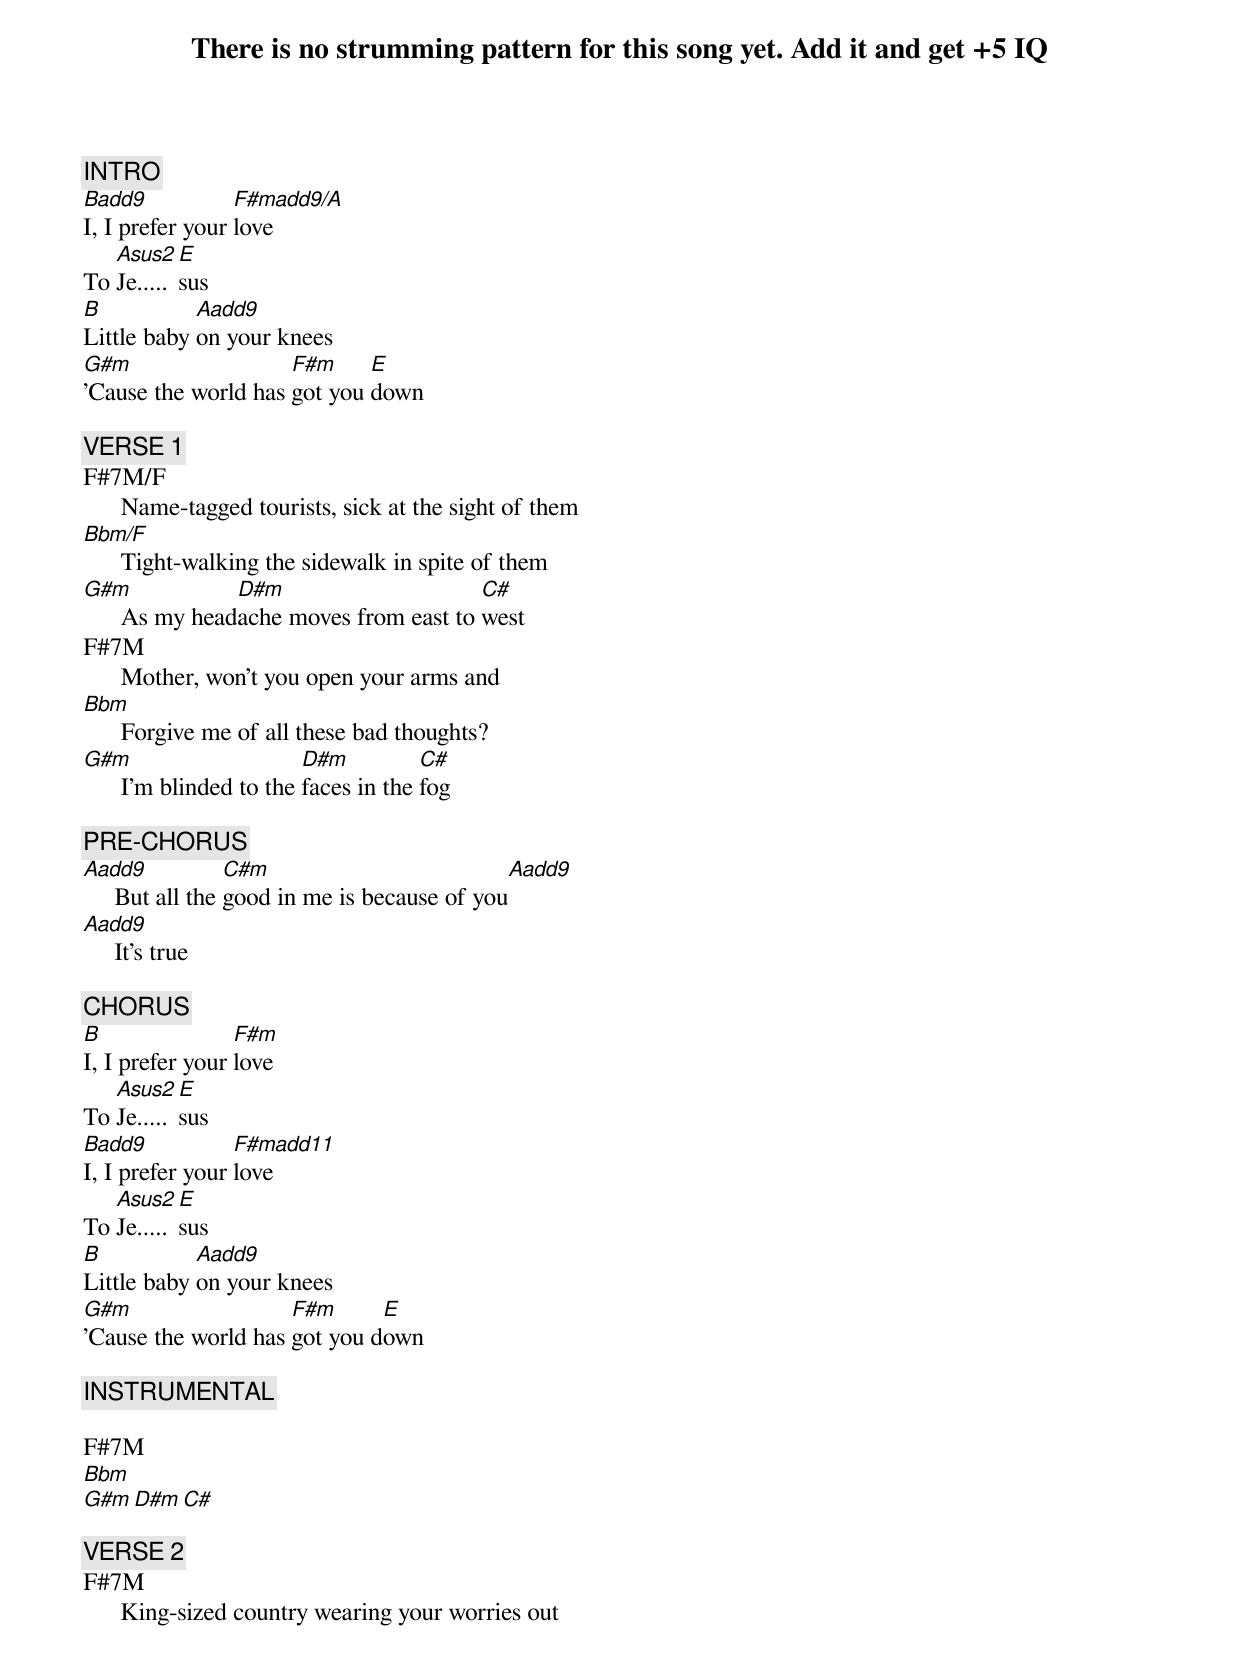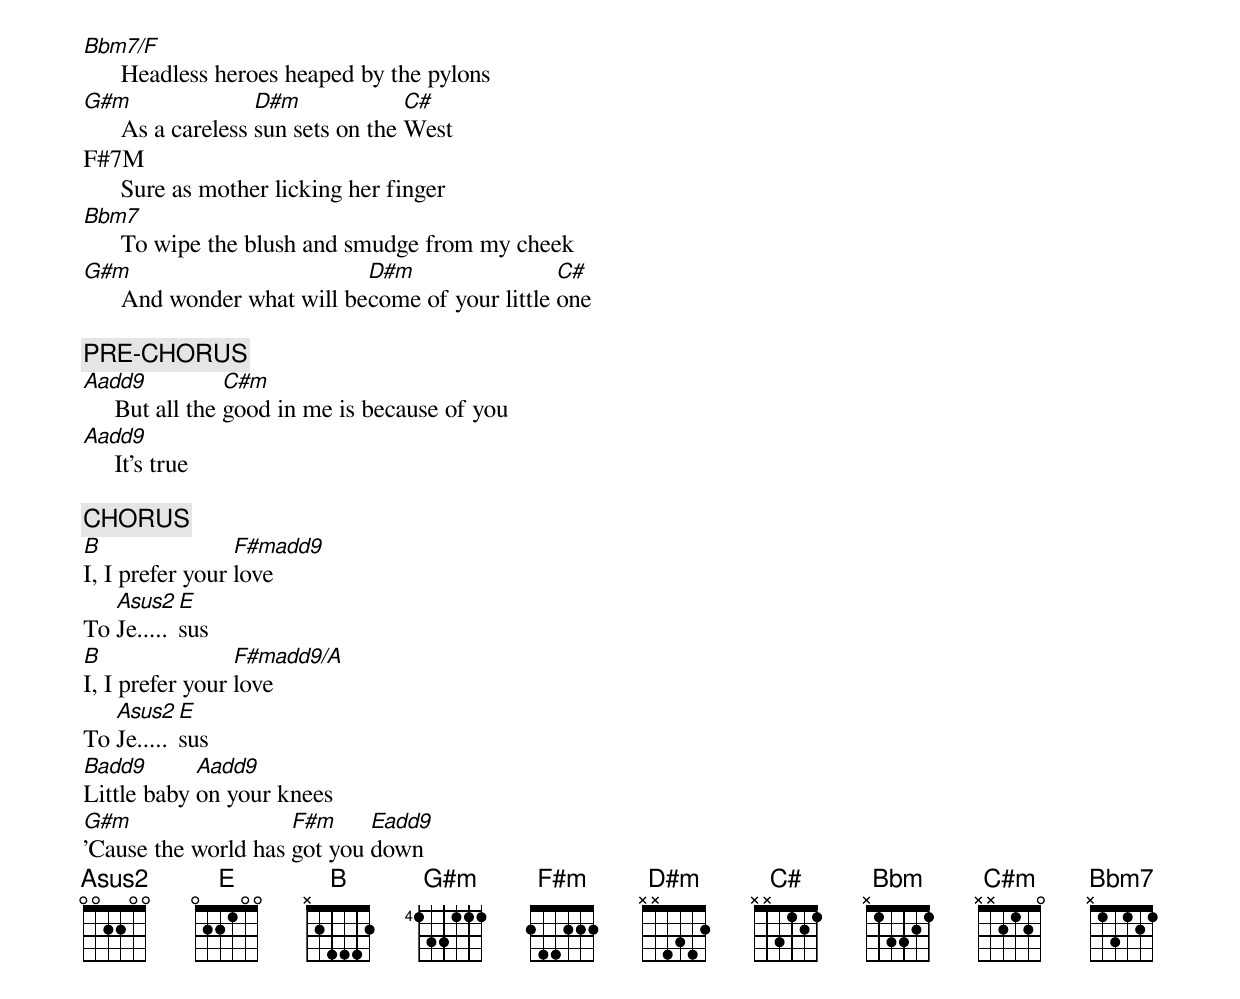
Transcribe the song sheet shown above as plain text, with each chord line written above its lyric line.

There is no strumming pattern for this song yet. Add it and get +5 IQ
[INTRO]
Badd9            F#madd9/A
I, I prefer your love
   Asus2  E
To Je.....sus
B           Aadd9
Little baby on your knees
G#m                  F#m     E
'Cause the world has got you down

[VERSE 1]
F#7M/F
      Name-tagged tourists, sick at the sight of them
Bbm/F
      Tight-walking the sidewalk in spite of them
G#m             D#m                     C#
      As my headache moves from east to west
F#7M
      Mother, won't you open your arms and
Bbm
      Forgive me of all these bad thoughts?
G#m                      D#m          C#
      I'm blinded to the faces in the fog

[PRE-CHORUS]
Aadd9            C#m                         Aadd9
     But all the good in me is because of you
Aadd9
     It's true

[CHORUS]
B                F#m
I, I prefer your love
   Asus2  E
To Je.....sus
Badd9            F#madd11
I, I prefer your love
   Asus2  E
To Je.....sus
B           Aadd9
Little baby on your knees
G#m                  F#m      E
'Cause the world has got you down

[INSTRUMENTAL]

F#7M
Bbm
G#m D#m C#

[VERSE 2]
F#7M
      King-sized country wearing your worries out
Bbm7/F
      Headless heroes heaped by the pylons
G#m                 D#m             C#
      As a careless sun sets on the West
F#7M
      Sure as mother licking her finger
Bbm7
      To wipe the blush and smudge from my cheek
G#m                          D#m                 C#
      And wonder what will become of your little one

[PRE-CHORUS]
Aadd9            C#m
     But all the good in me is because of you
Aadd9
     It's true

[CHORUS]
B                F#madd9
I, I prefer your love
   Asus2  E
To Je.....sus
B                F#madd9/A
I, I prefer your love
   Asus2  E
To Je.....sus
Badd9       Aadd9
Little baby on your knees
G#m                  F#m     Eadd9
'Cause the world has got you down
